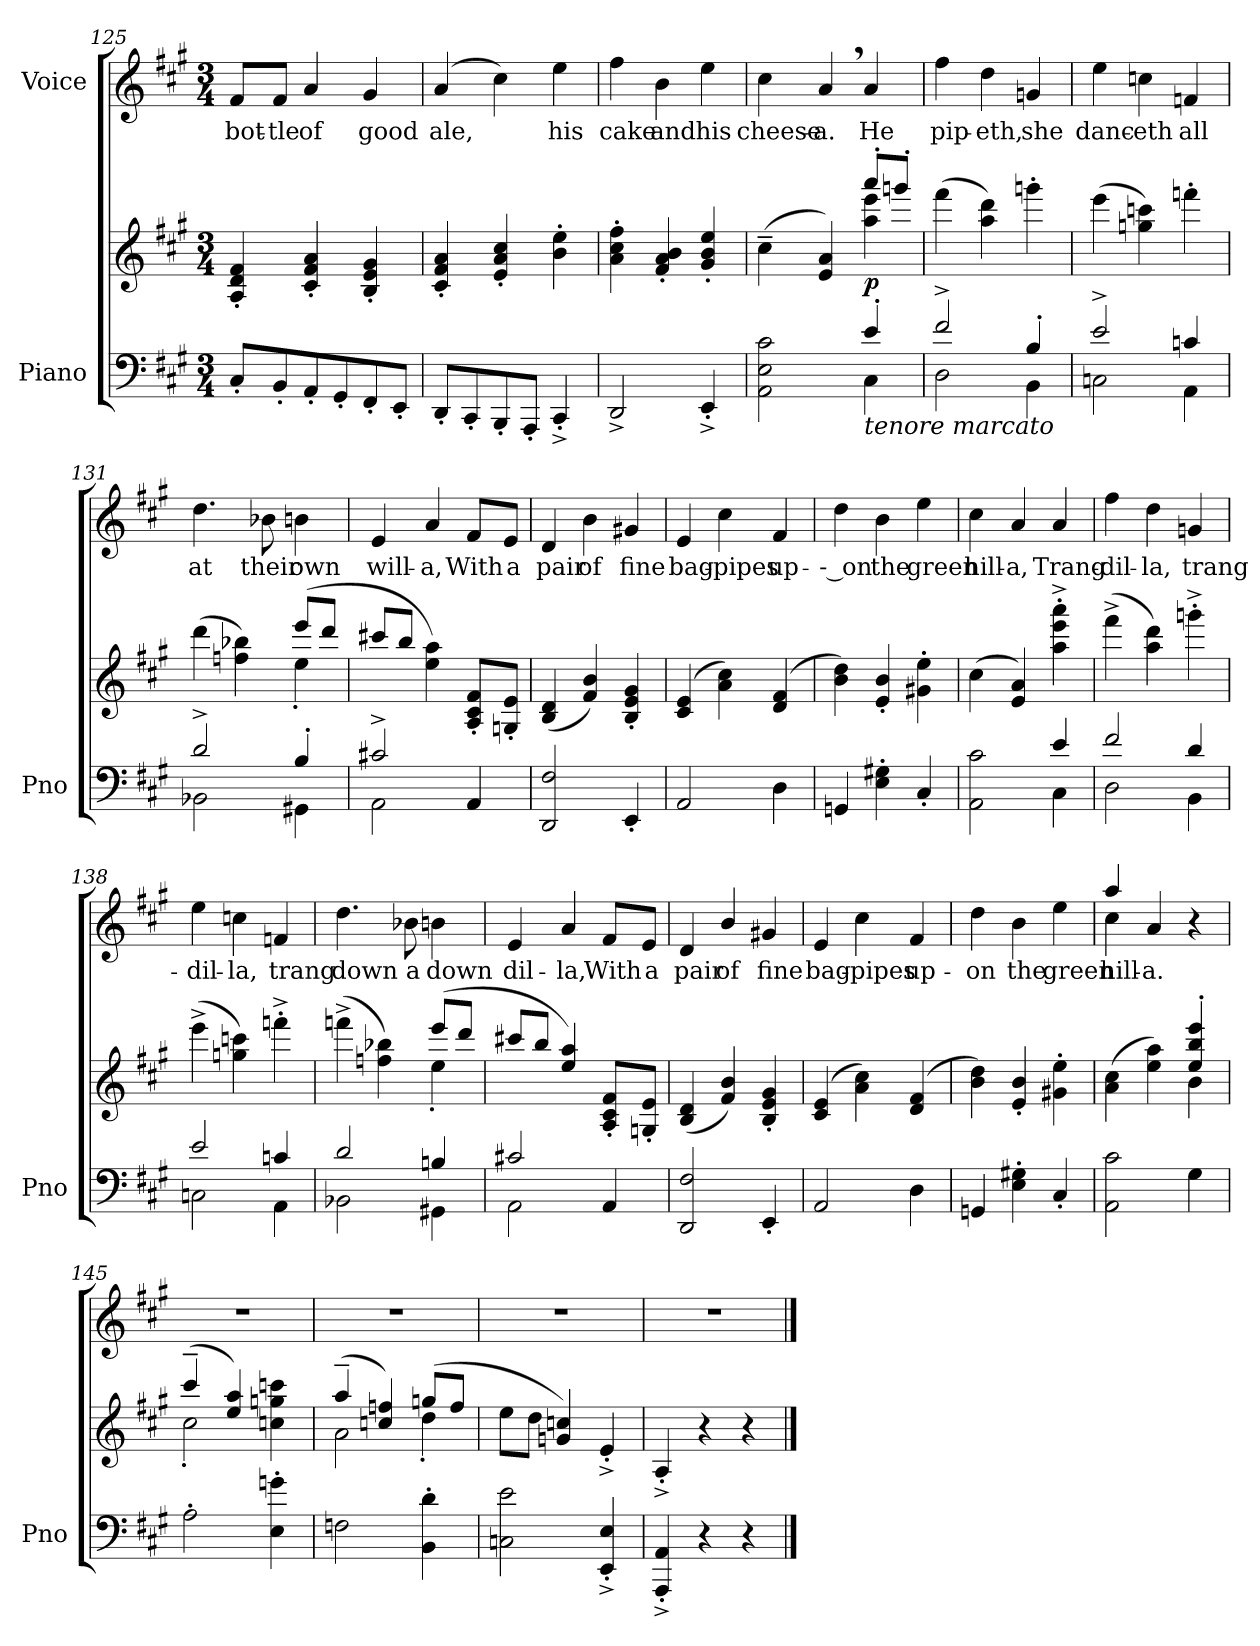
**kern	**kern	**dynam	**kern	**text
*part2	*part2	*part2	*part1	*part1
*staff3	*staff2	*staff2/3	*staff1	*staff1
*I"Piano	*	*	*I"Voice	*
*I'Pno	*	*	*	*
*clefF4	*clefG2	*	*clefG2	*
*k[f#c#g#]	*k[f#c#g#]	*	*k[f#c#g#]	*
*M3/4	*M3/4	*	*M3/4	*
=125	=125	=125	=125	=125
!	!	!	!	!LO:LY:b
8C#'/L	4A/' 4d/' 4f#/'	.	8f#/L	bot-
!	!	!	!	!LO:LY:b
8BB'/	.	.	8f#/J	-tle
!	!	!	!	!LO:LY:b
8AA'/	4c#/' 4f#/' 4a/'	.	4a/	of
8GG#'/	.	.	.	.
!	!	!	!	!LO:LY:b
8FF#'/	4B/' 4e/' 4g#/'	.	4g#/	good
8EE'/J	.	.	.	.
=126	=126	=126	=126	=126
!	!	!	!	!LO:LY:b
8DD'/L	4c#/' 4f#/' 4a/'	.	(4a/	ale,
8CC#'/	.	.	.	.
8BBB'/	4e/' 4a/' 4cc#/'	.	4cc#\)	.
8AAA'/J	.	.	.	.
!	!	!	!	!LO:LY:b
4CC#'^>/	4b\' 4ee\'	.	4ee\	his
!!LO:LB:g=z
=127	=127	=127	=127	=127
!	!	!	!	!LO:LY:b
2DD^>/	4a\' 4cc#\' 4ff#\'	.	4ff#\	cake
!	!	!	!	!LO:LY:b
.	4f#/' 4a/' 4b/'	.	4b\	and
!	!	!	!	!LO:LY:b
4EE'^>/	4g#/' 4b/' 4ee/'	.	4ee\	his
=128	=128	=128	=128	=128
*^	*^	*	*	*
!	!	!	!	!	!	!LO:LY:b
2AA\ 2E\ 2c#\	2ryy	(4cc#~\	2ryy	.	4cc#\	cheese-
!	!	!	!	!	!	!LO:LY:b
.	.	4e/ 4a/)	.	.	4a,/	-a.
!LO:TX:b:i:t=tenore marcato	!	!	!	!	!	!
!	!	!	!	!LO:DY:b	!	!LO:LY:b
4e'/	4C#\	8aaa'/L	4aa\ 4eee\	p	4a/	He
.	.	8gggn'/J	.	.	.	.
*	*	*v	*v	*	*	*
=129	=129	=129	=129	=129	=129
!	!	!	!	!	!LO:LY:b
2f#^/	2D\	(4fff#\	.	4ff#\	pip-
!	!	!	!	!	!LO:LY:b
.	.	4aa\ 4ddd\)	.	4dd\	-eth,
!	!	!	!	!	!LO:LY:b
4B'/	4BB\	4gggn'\	.	4gn/	she
=130	=130	=130	=130	=130	=130
!	!	!	!	!	!LO:LY:b
2e^/	2Cn\	(4eee\	.	4ee\	danc-
!	!	!	!	!	!LO:LY:b
.	.	4ggn\ 4cccn\)	.	4ccn\	-eth
!	!	!	!	!	!LO:LY:b
4cn/	4AA\	4fffn'\	.	4fn/	all
!!LO:PB:g=z
=131	=131	=131	=131	=131	=131
*	*	*^	*	*	*
!	!	!	!	!	!	!LO:LY:b
2d^/	2BB-X\	(4ddd\	2ryy	.	4.dd\	at
.	.	4ffn\ 4bb-X\)	.	.	.	.
!	!	!	!	!	!	!LO:LY:b
.	.	.	.	.	8b-X\	their
!	!	!	!	!	!	!LO:LY:b
4B'/	4GG#X\	(8eee/L	4ee'\	.	4bn\	own
.	.	8ddd/J	.	.	.	.
*	*	*v	*v	*	*	*
=132	=132	=132	=132	=132	=132
!	!	!	!	!	!LO:LY:b
2c#X^/	2AA\	8ccc#X/L	.	4e/	will-
.	.	8bb/J	.	.	.
!	!	!	!	!	!LO:LY:b
.	.	4ee\ 4aa\)	.	4a/	-a,
!	!	!	!	!	!LO:LY:b
4AA/	4ryy	8A/'> 8c#/'> 8f#/'>L	.	8f#/L	With
!	!	!	!	!	!LO:LY:b
.	.	8Gn/'> 8e/'>J	.	8e/J	a
*v	*v	*	*	*	*
=133	=133	=133	=133	=133
!	!	!	!	!LO:LY:b
2DD/ 2F#/	(>4B/ 4d/	.	4d/	pair
!	!	!	!	!LO:LY:b
.	4f#/ 4b/)	.	4b\	of
!	!	!	!	!LO:LY:b
4EE'/	4B/' 4e/' 4g#/'	.	4g#X/	fine
=134	=134	=134	=134	=134
!	!	!	!	!LO:LY:b
2AA/	(4c#/ 4e/	.	4e/	bag-
!	!	!	!	!LO:LY:b
.	4a\ 4cc#\)	.	4cc#\	-pipes
!	!	!	!	!LO:LY:b
4D\	(>4d/ 4f#/	.	4f#/	up-
!!LO:LB:g=z
=135	=135	=135	=135	=135
!	!	!	!	!LO:LY:b
4GGn/	4b\ 4dd\)	.	4dd\	-- on
!	!	!	!	!LO:LY:b
4E\' 4G#X\'	4e/' 4b/'	.	4b\	the
!	!	!	!	!LO:LY:b
4C#'/	4g#X\' 4ee\'	.	4ee\	green
=136	=136	=136	=136	=136
*^	*	*	*	*
!	!	!	!	!	!LO:LY:b
2AA\ 2c#\	2ryy	(4cc#\	.	4cc#\	hill-
!	!	!	!	!	!LO:LY:b
.	.	4e/ 4a/)	.	4a/	-a,
!	!	!	!LO:DY:b	!	!LO:LY:b
!	!	!	!LO:DY:n=1:b	!	!
4e/	4C#\	4aa\'^ 4eee\'^ 4aaa\'^	f other-dynamics	4a/	Trang-
=137	=137	=137	=137	=137	=137
!	!	!	!	!	!LO:LY:b
2f#/	2D\	(4fff#^\	.	4ff#\	-dil-
!	!	!	!	!	!LO:LY:b
.	.	4aa\ 4ddd\)	.	4dd\	-la,
!	!	!	!	!	!LO:LY:b
4d/	4BB\	4gggn'^\	.	4gn/	trang-
=138	=138	=138	=138	=138	=138
!	!	!	!	!	!LO:LY:b
2e/	2Cn\	(4eee^\	.	4ee\	-dil-
!	!	!	!	!	!LO:LY:b
.	.	4ggn\ 4cccn\)	.	4ccn\	-la,
!	!	!	!	!	!LO:LY:b
4cn/	4AA\	4fffn'^\	.	4fn/	trang
=139	=139	=139	=139	=139	=139
*	*	*^	*	*	*
!	!	!	!	!	!	!LO:LY:b
2d/	2BB-X\	(4fffnj^\	2ryy	.	4.dd\	down
.	.	4ffn\ 4bb-X\)	.	.	.	.
!	!	!	!	!	!	!LO:LY:b
.	.	.	.	.	8b-X\	a
!	!	!	!	!	!	!LO:LY:b
4Bn/	4GG#X\	(8eee/L	4ee'\	.	4bn\	down
.	.	8ddd/J	.	.	.	.
*	*	*v	*v	*	*	*
!!LO:LB:g=z
=140	=140	=140	=140	=140	=140
!	!	!	!	!	!LO:LY:b
2c#X/	2AA\	8ccc#X/L	.	4e/	dil-
.	.	8bb/J	.	.	.
!	!	!	!	!	!LO:LY:b
.	.	4ee/ 4aa/)	.	4a/	-la,
!	!	!	!	!	!LO:LY:b
4AA/	4ryy	8A/'> 8c#/'> 8f#/'>L	.	8f#/L	With
!	!	!	!	!	!LO:LY:b
.	.	8Gn/'> 8e/'>J	.	8e/J	a
*v	*v	*	*	*	*
=141	=141	=141	=141	=141
!	!	!	!	!LO:LY:b
2DD/ 2F#/	(>4B/ 4d/	.	4d/	pair
!	!	!	!	!LO:LY:b
.	4f#/ 4b/)	.	4b/	of
!	!	!	!	!LO:LY:b
4EE'/	4B/' 4e/' 4g#/'	.	4g#X/	fine
=142	=142	=142	=142	=142
!	!	!	!	!LO:LY:b
2AA/	(4c#/ 4e/	.	4e/	bag-
!	!	!	!	!LO:LY:b
.	4a\ 4cc#\)	.	4cc#\	-pipes
!	!	!	!	!LO:LY:b
4D\	(>4d/ 4f#/	.	4f#/	up-
=143	=143	=143	=143	=143
!	!	!	!	!LO:LY:b
4GGn/	4b\ 4dd\)	.	4dd\	-on
!	!	!	!	!LO:LY:b
4E\' 4G#X\'	4e/' 4b/'	.	4b\	the
!	!	!	!	!LO:LY:b
4C#'/	4g#X\' 4ee\'	.	4ee\	green
!!LO:LB:g=z
=144	=144	=144	=144	=144
*	*^	*	*	*
!	!	!	!	!	!LO:LY:b
*	*	*	*	*^	*
2AA\ 2c#\	(4a\ 4cc#\	2ryy	.	4cc#\	4aa/	hill-
!	!	!	!	!	!	!LO:LY:b
.	4ee\ 4aa\)	.	.	4a/	2ryy	-a.
4G#\	4ee/' 4bb/' 4eee/'	4b\	.	4r	.	.
*	*	*	*	*v	*v	*
=145	=145	=145	=145	=145	=145
2A'<\	(4ccc#~/	2cc#'\	.	2.r	.
.	4ee/ 4aa/)	.	.	.	.
4E\' 4gn\'	4ccn\ 4ggn\ 4cccn\	4ryy	.	.	.
=146	=146	=146	=146	=146	=146
2Fn\	(4aa~/	2a\	.	2.r	.
.	4ccn/ 4ffn/)	.	.	.	.
4BB\' 4d\'	(8ggn/L	4dd'\	.	.	.
.	8ff/J	.	.	.	.
*	*v	*v	*	*	*
=147	=147	=147	=147	=147
2Cn\ 2e\	8ee\L	.	2.r	.
.	8dd\J	.	.	.
.	4gn/ 4ccn/)	.	.	.
4EE/'^ 4E/'^	4e'^>/	.	.	.
=148	=148	=148	=148	=148
4AAA/'^ 4AA/'^	4A'^>/	.	2.r	.
4r	4r	.	.	.
4r	4r	.	.	.
==	==	==	==	==
*-	*-	*-	*-	*-
